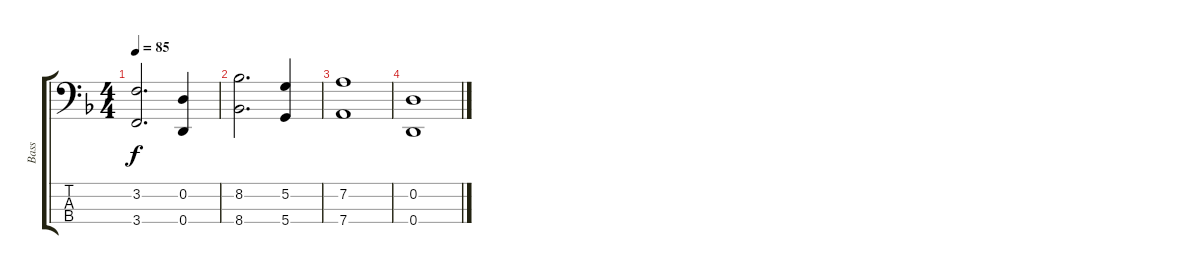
\track ("Bass" "Bass") {instrument contrabass}
\staff {score tabs}
\tuning (G2 D2 A1 D1) {hide}
\ts (4 4)
\tempo 85
\clef f4
\ks dminor
(3.2 3.4).2{d dy f} (0.2 0.4).4 |
(8.2 8.4).2{d} (5.2 5.4).4 |
(7.2 7.4).1 |
(0.2 0.4).1
